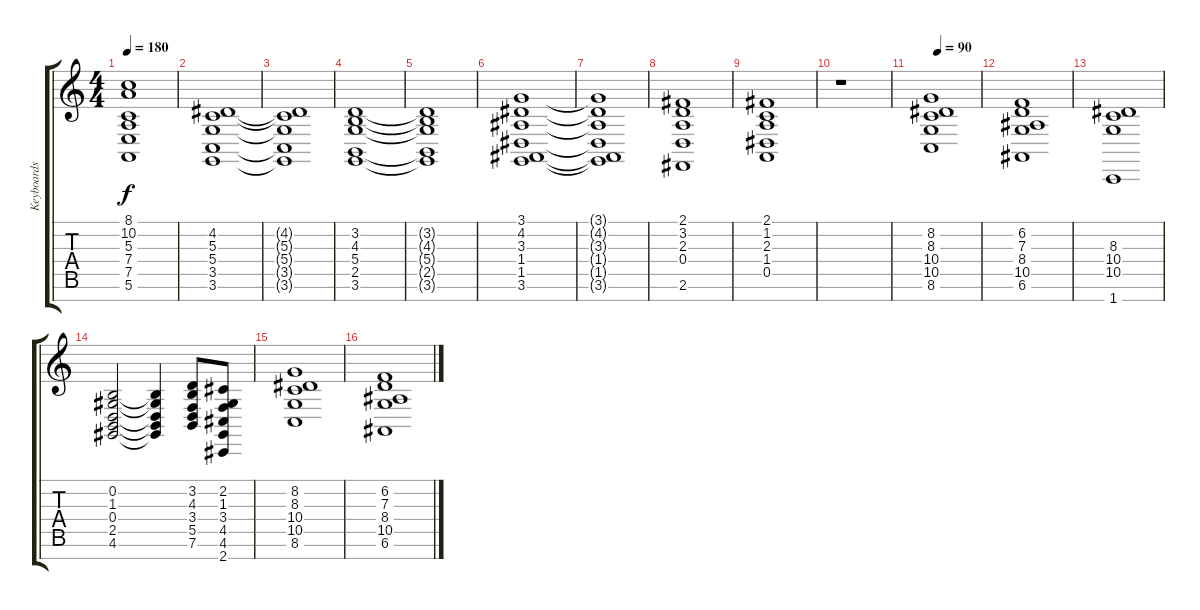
\track ("Keyboards 4" "Keyboards ") {instrument stringensemble1}
\staff {score tabs}
\tuning (E4 B3 G3 D3 A2 E2 B1) {hide}
\ts (4 4)
\tempo 180
\clef g2
\ks c
(8.1{t} 10.2{t} 5.3{t} 7.4{t} 7.5{t} 5.6{t}).1{dy f} |
(4.2 5.3 5.4 3.5 3.6).1 |
(4.2{t} 5.3{t} 5.4{t} 3.5{t} 3.6{t}).1 |
(3.2 4.3 5.4 2.5 3.6).1 |
(3.2{t} 4.3{t} 5.4{t} 2.5{t} 3.6{t}).1 |
(3.1 4.2 3.3 1.4 1.5 3.6).1 |
(3.1{t} 4.2{t} 3.3{t} 1.4{t} 1.5{t} 3.6{t}).1 |
(2.1 3.2 2.3 0.4 2.6).1 |
(2.1 1.2 2.3 1.4 0.5).1 |
r.1 |
\tempo 90
(8.2 8.3 10.4 10.5 8.6).1 |
(6.2 7.3 8.4 10.5 6.6).1 |
(8.3 10.4 10.5 1.7).1 |
(0.2 1.3 0.4 2.5 4.6).2 (0.2{t} 1.3{t} 0.4{t} 2.5{t} 4.6{t}).4 (3.2 4.3 3.4 5.5 7.6).8 (2.2 1.3 3.4 4.5 4.6 2.7).8 |
(8.2 8.3 10.4 10.5 8.6).1 |
(6.2 7.3 8.4 10.5 6.6).1
